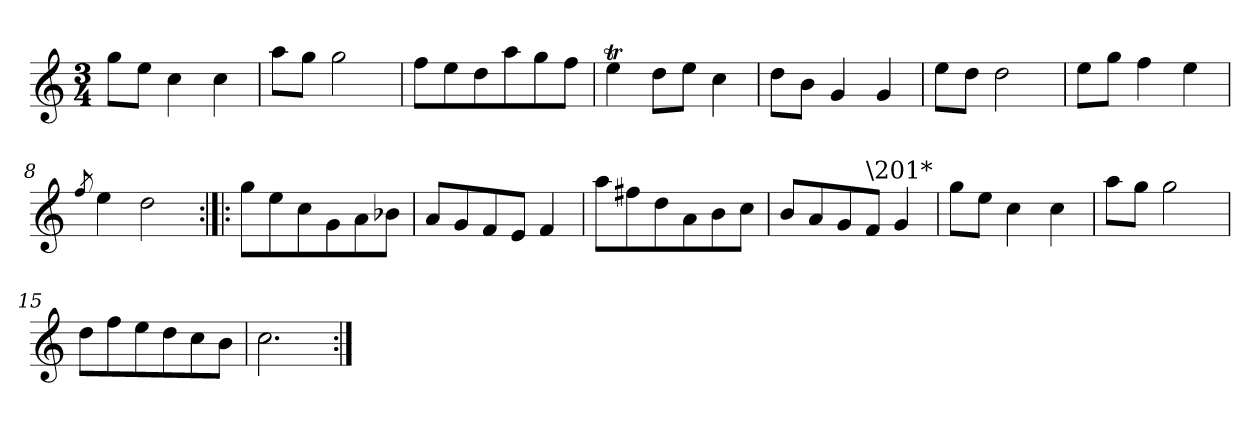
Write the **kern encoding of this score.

**kern
*part1
*staff1
*clefG2
*k[]
*M3/4
=1
8gg\L
8ee\J
4cc\
4cc\
=2
8aa\L
8gg\J
2gg\
=3
8ff\L
8ee\
8dd\
8aa\
8gg\
8ff\J
=4
4eet\
8dd\L
8ee\J
4cc\
=5
8dd\L
8b\J
4g/
4g/
=6
8ee\L
8dd\J
2dd\
=7
8ee\L
8gg\J
4ff\
4ee\
=8
8qff/
4ee\
2dd\
=9:|!|:
8gg\L
8ee\
8cc\
8g\
8a\
8b-X\J
!!LO:LB:g=z
=10
8a/L
8g/
8f/
8e/J
4f/
=11
8aa\L
8ff#X\
8dd\
8a\
8b\
8cc\J
=12
8b/L
8a/
8g/
!LO:TX:a:t=\201*
8f/J
4g/
=13
8gg\L
8ee\J
4cc\
4cc\
=14
8aa\L
8gg\J
2gg\
=15
8dd\L
8ff\
8ee\
8dd\
8cc\
8b\J
=16
2.cc\
=:|!
*-
